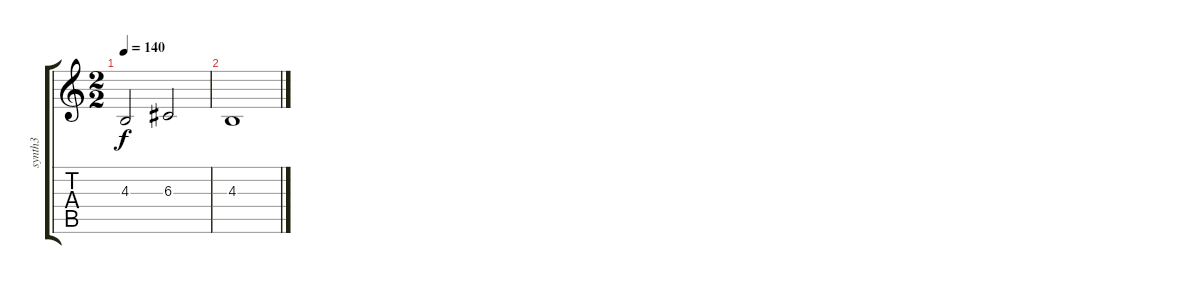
\track ("synth3" "synth3") {instrument pad8sweep}
\staff {score tabs}
\tuning (E4 B3 G3 D3 A2 E2) {hide}
\ts (2 2)
\tempo 140
\clef g2
\ks c
4.3.2{dy f} 6.3.2 |
4.3.1
